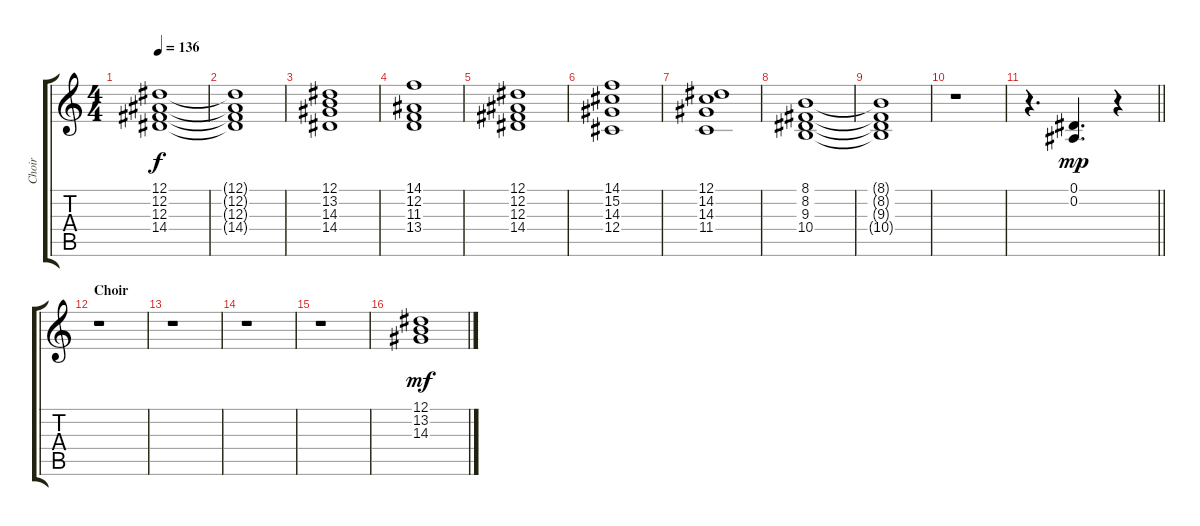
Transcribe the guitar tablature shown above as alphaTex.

\track ("Choir" "Choir") {instrument choiraahs}
\staff {score tabs}
\tuning (Eb4 Bb3 Gb3 Db3 Ab2 Eb2) {hide}
\ts (4 4)
\tempo 136
\clef g2
\ks c
(12.1 12.2 12.3 14.4).1{dy f} |
(12.1{t} 12.2{t} 12.3{t} 14.4{t}).1 |
(12.1 13.2 14.3 14.4).1 |
(14.1 12.2 11.3 13.4).1 |
(12.1 12.2 12.3 14.4).1 |
(14.1 15.2 14.3 12.4).1 |
(12.1 14.2 14.3 11.4).1 |
(8.1 8.2 9.3 10.4).1 |
(8.1{t} 8.2{t} 9.3{t} 10.4{t}).1 |
r.1 |
\barLineRight lightlight
r.4{d} (0.1 0.2).4{d dy mp} r.4 |
\section ("" "Choir")
r.1 |
r.1 |
r.1 |
r.1 |
(12.1 13.2 14.3).1{dy mf}
